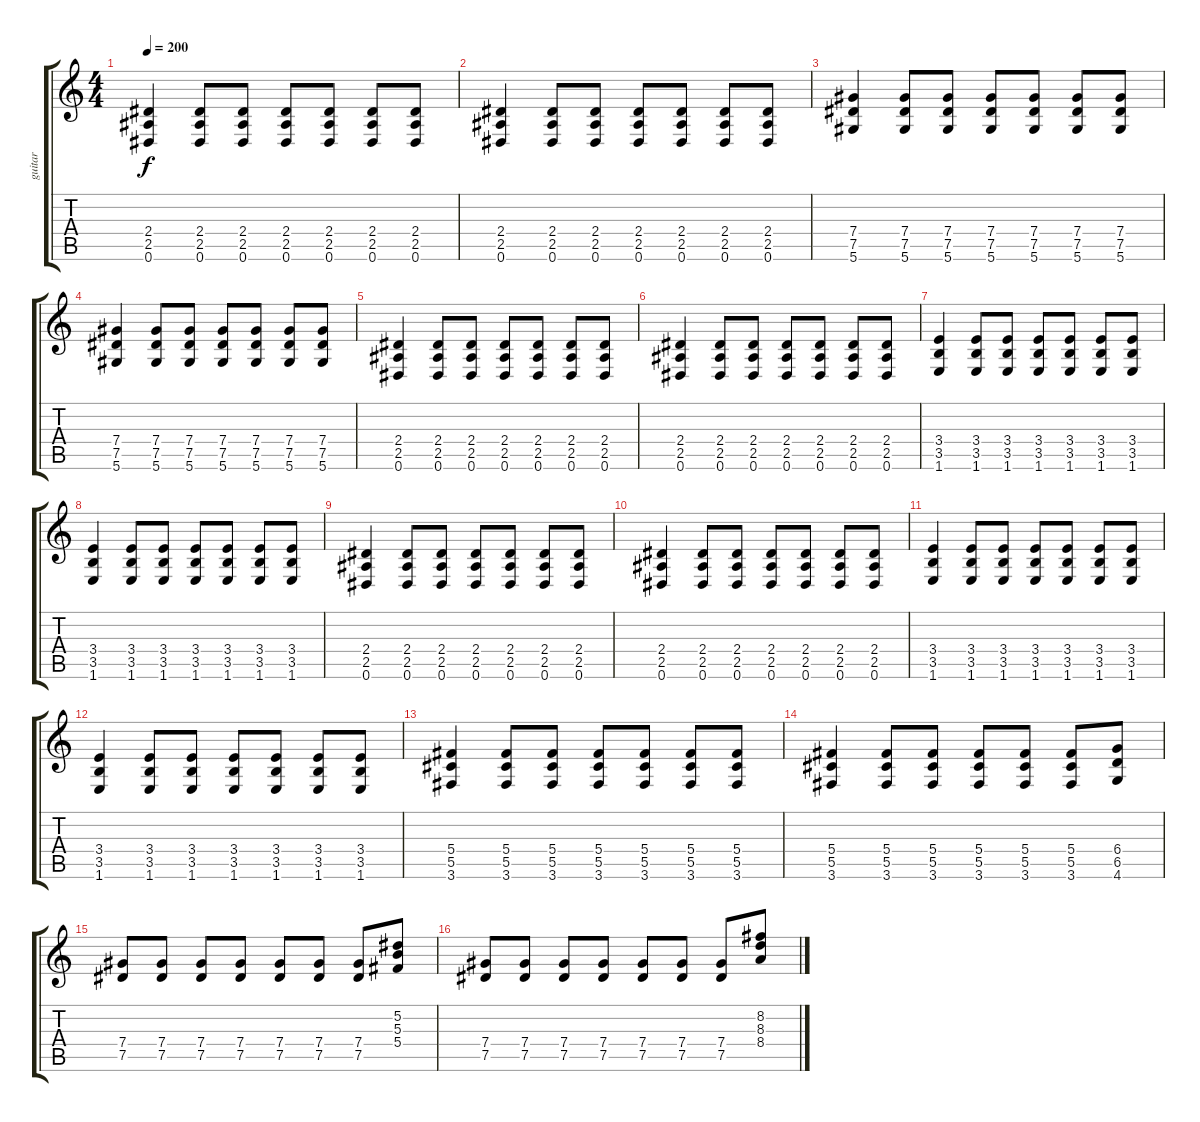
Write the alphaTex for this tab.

\track ("guitar" "guitar") {instrument distortionguitar}
\staff {score tabs}
\tuning (Eb4 Bb3 Gb3 Db3 Ab2 Eb2) {hide}
\ts (4 4)
\tempo 200
\clef g2
\ks c
(2.4 2.5 0.6).4{dy f} (2.4 2.5 0.6).8 (2.4 2.5 0.6).8 (2.4 2.5 0.6).8 (2.4 2.5 0.6).8 (2.4 2.5 0.6).8 (2.4 2.5 0.6).8 |
(2.4 2.5 0.6).4 (2.4 2.5 0.6).8 (2.4 2.5 0.6).8 (2.4 2.5 0.6).8 (2.4 2.5 0.6).8 (2.4 2.5 0.6).8 (2.4 2.5 0.6).8 |
(7.4 7.5 5.6).4 (7.4 7.5 5.6).8 (7.4 7.5 5.6).8 (7.4 7.5 5.6).8 (7.4 7.5 5.6).8 (7.4 7.5 5.6).8 (7.4 7.5 5.6).8 |
(7.4 7.5 5.6).4 (7.4 7.5 5.6).8 (7.4 7.5 5.6).8 (7.4 7.5 5.6).8 (7.4 7.5 5.6).8 (7.4 7.5 5.6).8 (7.4 7.5 5.6).8 |
(2.4 2.5 0.6).4 (2.4 2.5 0.6).8 (2.4 2.5 0.6).8 (2.4 2.5 0.6).8 (2.4 2.5 0.6).8 (2.4 2.5 0.6).8 (2.4 2.5 0.6).8 |
(2.4 2.5 0.6).4 (2.4 2.5 0.6).8 (2.4 2.5 0.6).8 (2.4 2.5 0.6).8 (2.4 2.5 0.6).8 (2.4 2.5 0.6).8 (2.4 2.5 0.6).8 |
(3.4 3.5 1.6).4 (3.4 3.5 1.6).8 (3.4 3.5 1.6).8 (3.4 3.5 1.6).8 (3.4 3.5 1.6).8 (3.4 3.5 1.6).8 (3.4 3.5 1.6).8 |
(3.4 3.5 1.6).4 (3.4 3.5 1.6).8 (3.4 3.5 1.6).8 (3.4 3.5 1.6).8 (3.4 3.5 1.6).8 (3.4 3.5 1.6).8 (3.4 3.5 1.6).8 |
(2.4 2.5 0.6).4 (2.4 2.5 0.6).8 (2.4 2.5 0.6).8 (2.4 2.5 0.6).8 (2.4 2.5 0.6).8 (2.4 2.5 0.6).8 (2.4 2.5 0.6).8 |
(2.4 2.5 0.6).4 (2.4 2.5 0.6).8 (2.4 2.5 0.6).8 (2.4 2.5 0.6).8 (2.4 2.5 0.6).8 (2.4 2.5 0.6).8 (2.4 2.5 0.6).8 |
(3.4 3.5 1.6).4 (3.4 3.5 1.6).8 (3.4 3.5 1.6).8 (3.4 3.5 1.6).8 (3.4 3.5 1.6).8 (3.4 3.5 1.6).8 (3.4 3.5 1.6).8 |
(3.4 3.5 1.6).4 (3.4 3.5 1.6).8 (3.4 3.5 1.6).8 (3.4 3.5 1.6).8 (3.4 3.5 1.6).8 (3.4 3.5 1.6).8 (3.4 3.5 1.6).8 |
(5.4 5.5 3.6).4 (5.4 5.5 3.6).8 (5.4 5.5 3.6).8 (5.4 5.5 3.6).8 (5.4 5.5 3.6).8 (5.4 5.5 3.6).8 (5.4 5.5 3.6).8 |
(5.4 5.5 3.6).4 (5.4 5.5 3.6).8 (5.4 5.5 3.6).8 (5.4 5.5 3.6).8 (5.4 5.5 3.6).8 (5.4 5.5 3.6).8 (6.4 6.5 4.6).8 |
(7.4 7.5).8 (7.4 7.5).8 (7.4 7.5).8 (7.4 7.5).8 (7.4 7.5).8 (7.4 7.5).8 (7.4 7.5).8 (5.2 5.3 5.4).8 |
(7.4 7.5).8 (7.4 7.5).8 (7.4 7.5).8 (7.4 7.5).8 (7.4 7.5).8 (7.4 7.5).8 (7.4 7.5).8 (8.2 8.3 8.4).8
